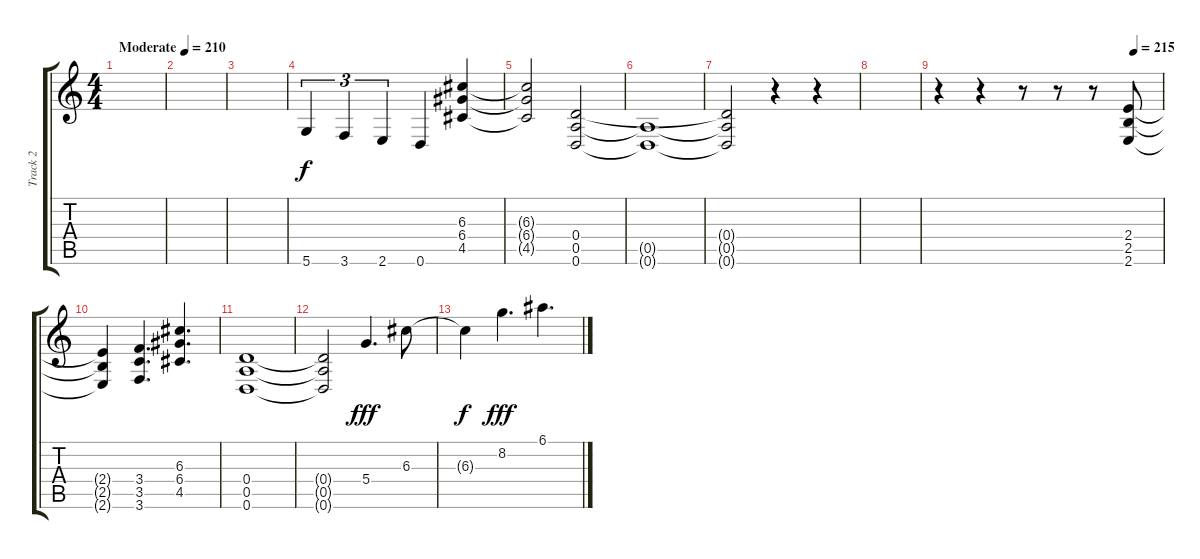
\track ("Track 2" "Track 2") {instrument distortionguitar}
\staff {score tabs}
\tuning (E4 B3 G3 D3 A2 D2) {hide}
\ts (4 4)
\tempo (210 "Moderate")
\clef g2
\ks c
|
|
|
5.6.4{tu (3 2)} 3.6.4{tu (3 2)} 2.6.4{tu (3 2)} 0.6.4 (6.3 6.4 4.5).4 |
(6.3{t} 6.4{t} 4.5{t}).2 (0.4 0.5 0.6).2 |
(0.5{t} 0.6{t}).1 |
(0.4{t} 0.5{t} 0.6{t}).2 r.4 r.4 |
|
\tempo (215 0.875)
r.4 r.4 r.8 r.8 r.8 (2.4 2.5 2.6).8 |
(2.4{t} 2.5{t} 2.6{t}).4 (3.4 3.5 3.6).4{d} (6.3 6.4 4.5).4{d} |
(0.4 0.5 0.6).1 |
(0.4{t} 0.5{t} 0.6{t}).2 5.4.4{d dy fff} 6.3.8 |
6.3{t}.4{dy f} 8.2.4{d dy fff} 6.1.4{d}
